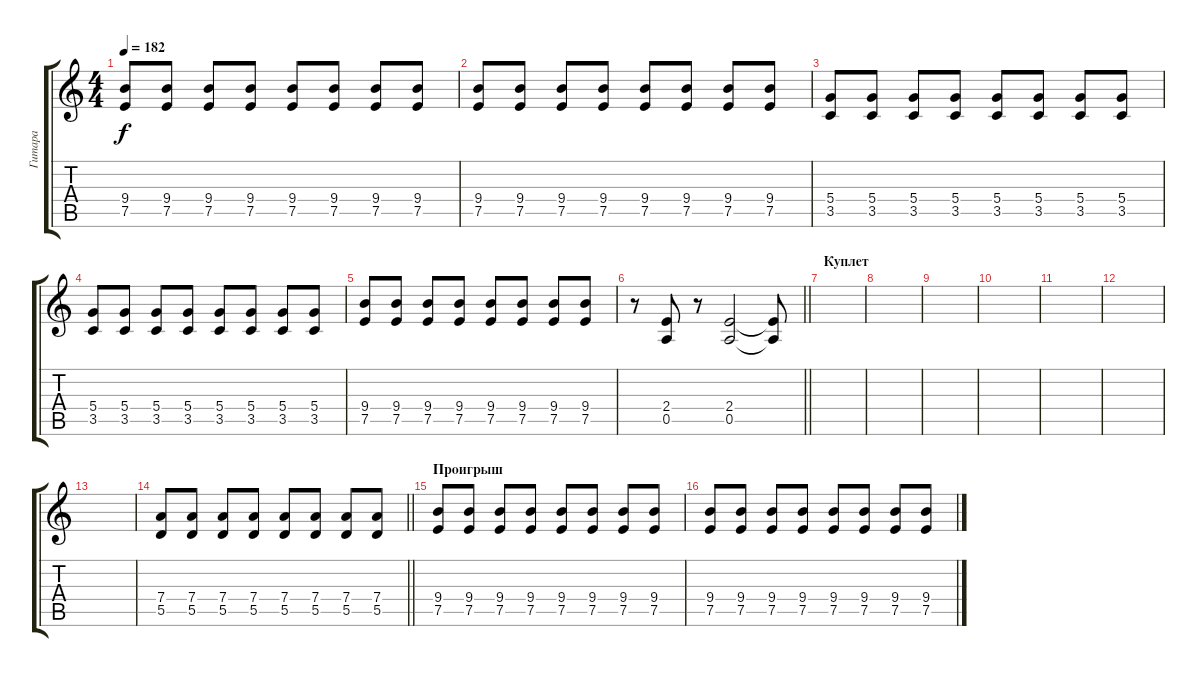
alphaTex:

\track ("Гитара" "Гитара") {instrument distortionguitar}
\staff {score tabs}
\tuning (E4 B3 G3 D3 A2 E2) {hide}
\ts (4 4)
\tempo 182
\clef g2
\ks c
(9.4 7.5).8{dy f} (9.4 7.5).8 (9.4 7.5).8 (9.4 7.5).8 (9.4 7.5).8 (9.4 7.5).8 (9.4 7.5).8 (9.4 7.5).8 |
(9.4 7.5).8 (9.4 7.5).8 (9.4 7.5).8 (9.4 7.5).8 (9.4 7.5).8 (9.4 7.5).8 (9.4 7.5).8 (9.4 7.5).8 |
(5.4 3.5).8 (5.4 3.5).8 (5.4 3.5).8 (5.4 3.5).8 (5.4 3.5).8 (5.4 3.5).8 (5.4 3.5).8 (5.4 3.5).8 |
(5.4 3.5).8 (5.4 3.5).8 (5.4 3.5).8 (5.4 3.5).8 (5.4 3.5).8 (5.4 3.5).8 (5.4 3.5).8 (5.4 3.5).8 |
(9.4 7.5).8 (9.4 7.5).8 (9.4 7.5).8 (9.4 7.5).8 (9.4 7.5).8 (9.4 7.5).8 (9.4 7.5).8 (9.4 7.5).8 |
\barLineRight lightlight
r.8 (2.4 0.5).8 r.8 (2.4 0.5).2 (2.4{t} 0.5{t}).8 |
\section ("" "Куплет")
|
|
|
|
|
|
|
\barLineRight lightlight
(7.4 5.5).8 (7.4 5.5).8 (7.4 5.5).8 (7.4 5.5).8 (7.4 5.5).8 (7.4 5.5).8 (7.4 5.5).8 (7.4 5.5).8 |
\section ("" "Проигрыш")
(9.4 7.5).8 (9.4 7.5).8 (9.4 7.5).8 (9.4 7.5).8 (9.4 7.5).8 (9.4 7.5).8 (9.4 7.5).8 (9.4 7.5).8 |
(9.4 7.5).8 (9.4 7.5).8 (9.4 7.5).8 (9.4 7.5).8 (9.4 7.5).8 (9.4 7.5).8 (9.4 7.5).8 (9.4 7.5).8
